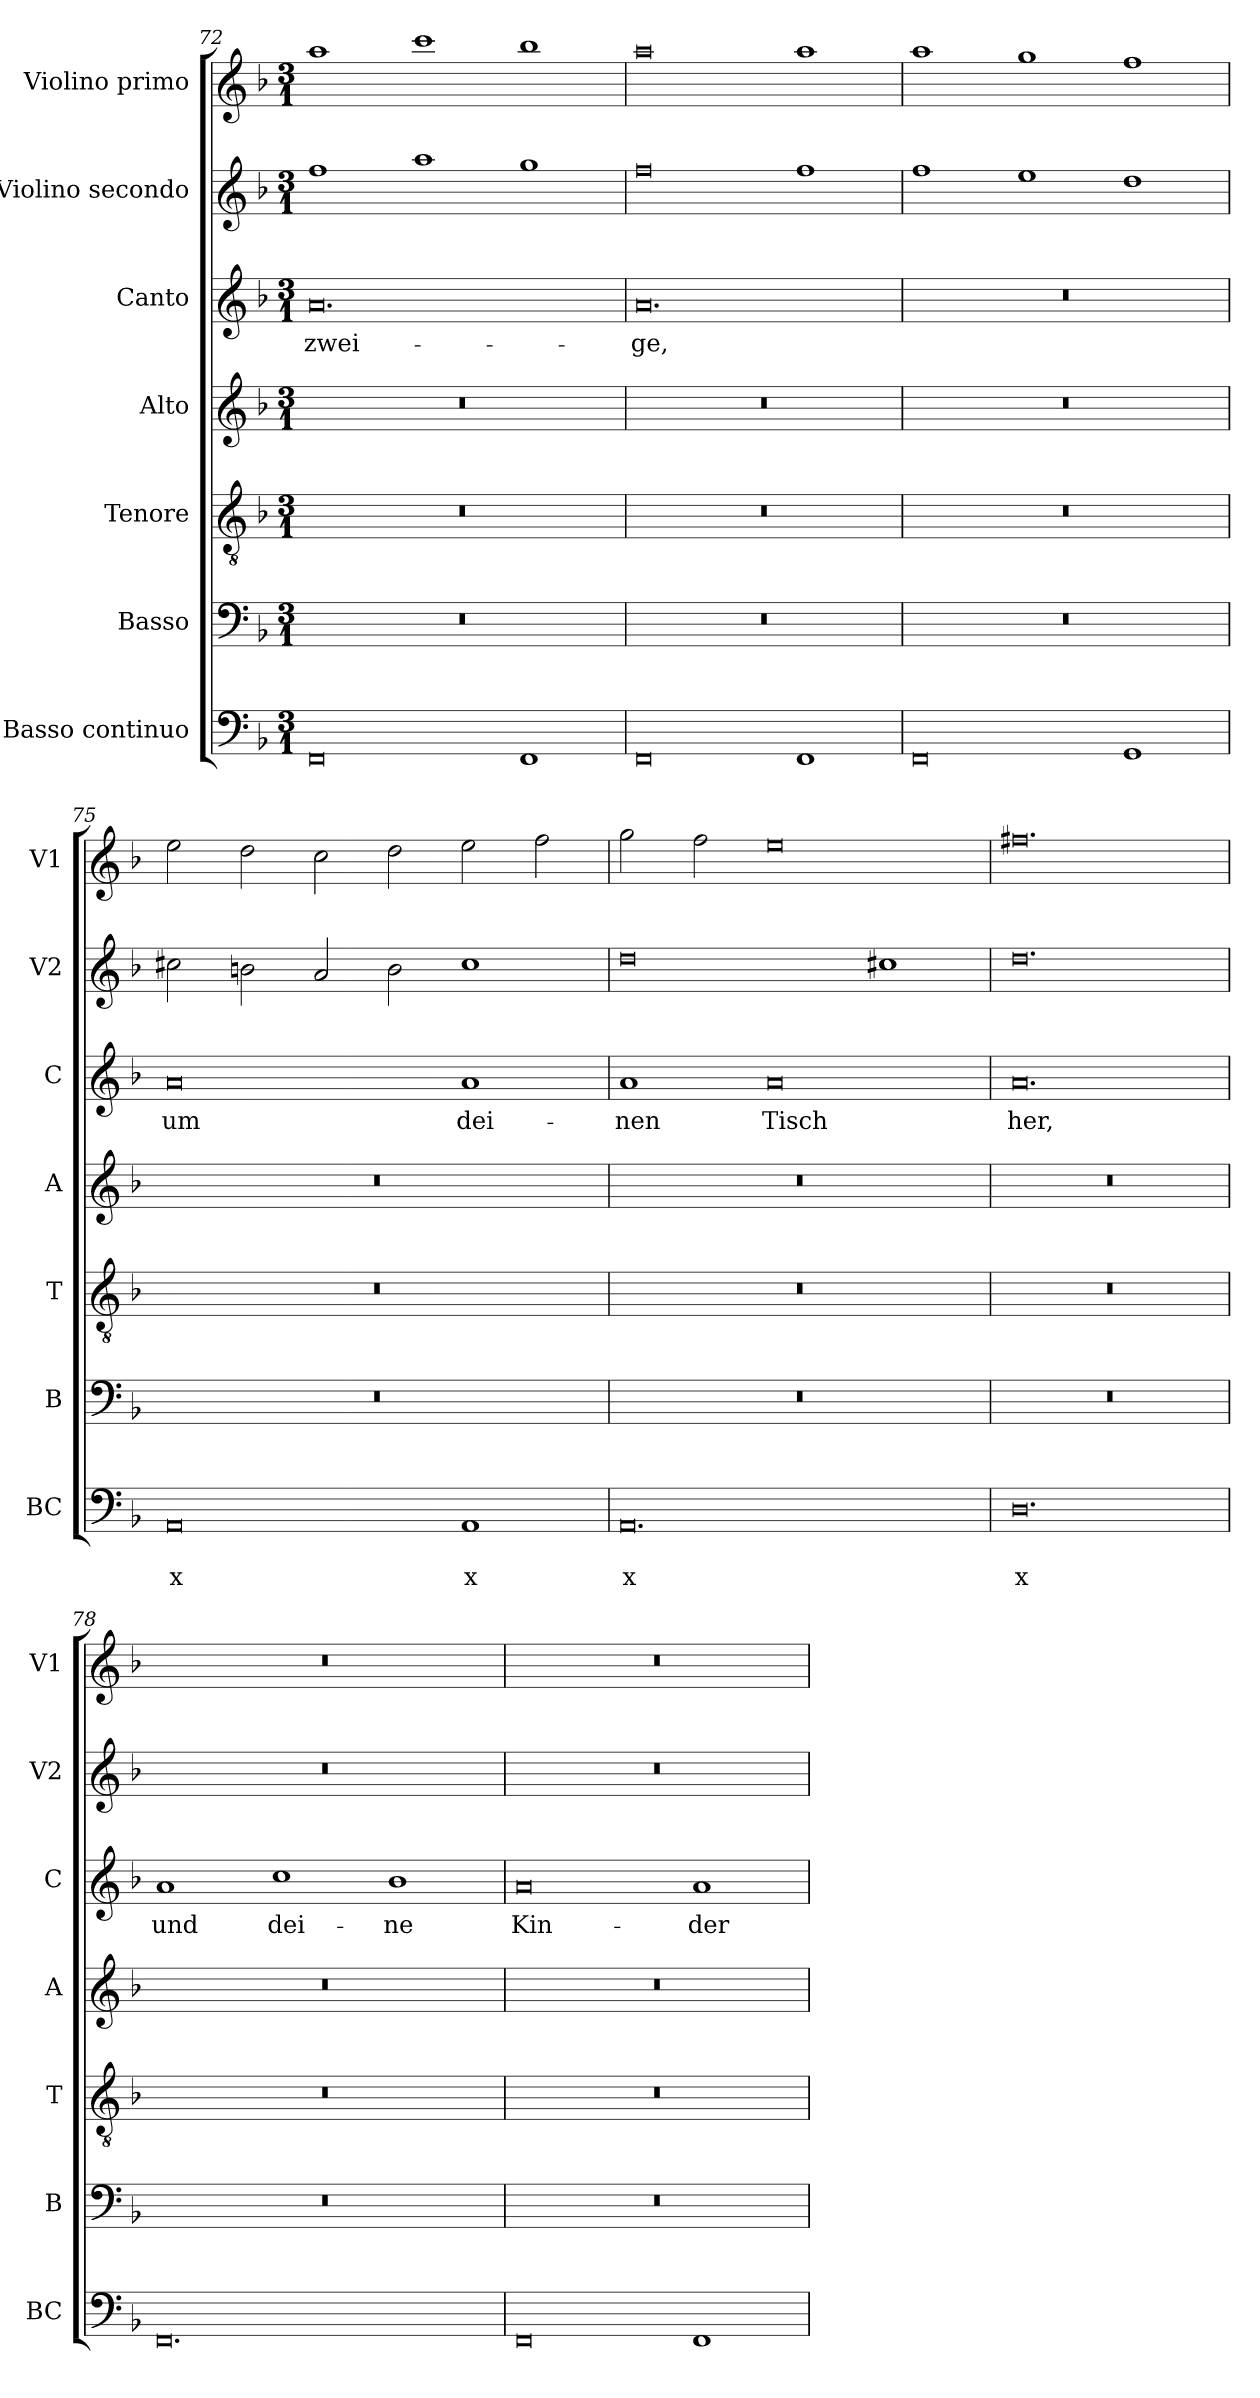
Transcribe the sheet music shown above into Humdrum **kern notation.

**kern	**text	**text	**kern	**kern	**kern	**kern	**text	**kern	**kern
*part7	*part7	*part7	*part6	*part5	*part4	*part3	*part3	*part2	*part1
*staff7	*staff7	*staff7	*staff6	*staff5	*staff4	*staff3	*staff3	*staff2	*staff1
*I"Basso continuo	*	*	*I"Basso	*I"Tenore	*I"Alto	*I"Canto	*	*I"Violino secondo	*I"Violino primo
*I'BC	*	*	*I'B	*I'T	*I'A	*I'C	*	*I'V2	*I'V1
!!LO:LB:g=z
*clefF4	*	*	*clefF4	*clefGv2	*clefG2	*clefG2	*	*clefG2	*clefG2
*k[b-]	*	*	*k[b-]	*k[b-]	*k[b-]	*k[b-]	*	*k[b-]	*k[b-]
*F:	*	*	*F:	*F:	*F:	*F:	*	*F:	*F:
*M3/1	*	*	*M3/1	*M3/1	*M3/1	*M3/1	*	*M3/1	*M3/1
=72	=72	=72	=72	=72	=72	=72	=72	=72	=72
!	!	!	!	!	!	!	!LO:LY:b	!	!
0FF	.	.	0.r	0.r	0.r	0.a	-zwei-	1ff	1aa
.	.	.	.	.	.	.	.	1aa	1ccc
1FF	.	.	.	.	.	.	.	1gg	1bb-
=73	=73	=73	=73	=73	=73	=73	=73	=73	=73
!	!	!	!	!	!	!	!LO:LY:b	!	!
0FF	.	.	0.r	0.r	0.r	0.a	-ge,	0ff	0aa
1FF	.	.	.	.	.	.	.	1ff	1aa
=74	=74	=74	=74	=74	=74	=74	=74	=74	=74
0FF	.	.	0.r	0.r	0.r	0.r	.	1ff	1aa
.	.	.	.	.	.	.	.	1ee	1gg
1GG	.	.	.	.	.	.	.	1dd	1ff
=75	=75	=75	=75	=75	=75	=75	=75	=75	=75
!	!	!LO:LY:b	!	!	!	!	!LO:LY:b	!	!
0AA	.	x	0.r	0.r	0.r	0a	um	2cc#X\	2ee\
.	.	.	.	.	.	.	.	2bn\	2dd\
.	.	.	.	.	.	.	.	2a/	2cc\
.	.	.	.	.	.	.	.	2b\	2dd\
!	!	!LO:LY:b	!	!	!	!	!LO:LY:b	!	!
1AA	.	x	.	.	.	1a	dei-	1cc#	2ee\
.	.	.	.	.	.	.	.	.	2ff\
=76	=76	=76	=76	=76	=76	=76	=76	=76	=76
!	!	!LO:LY:b	!	!	!	!	!LO:LY:b	!	!
0.AA	.	x	0.r	0.r	0.r	1a	-nen	0dd	2gg\
.	.	.	.	.	.	.	.	.	2ff\
!	!	!	!	!	!	!	!LO:LY:b	!	!
.	.	.	.	.	.	0a	Tisch	.	0ee
.	.	.	.	.	.	.	.	1cc#X	.
=77	=77	=77	=77	=77	=77	=77	=77	=77	=77
!	!	!LO:LY:b	!	!	!	!	!LO:LY:b	!	!
0.D	.	x	0.r	0.r	0.r	0.a	her,	0.dd	0.ff#X
=78	=78	=78	=78	=78	=78	=78	=78	=78	=78
!	!	!	!	!	!	!	!LO:LY:b	!	!
0.FF	.	.	0.r	0.r	0.r	1a	und	0.r	0.r
!	!	!	!	!	!	!	!LO:LY:b	!	!
.	.	.	.	.	.	1cc	dei-	.	.
!	!	!	!	!	!	!	!LO:LY:b	!	!
.	.	.	.	.	.	1b-	-ne	.	.
!!LO:PB:g=z
=79	=79	=79	=79	=79	=79	=79	=79	=79	=79
!	!	!	!	!	!	!	!LO:LY:b	!	!
0FF	.	.	0.r	0.r	0.r	0a	Kin-	0.r	0.r
!	!	!	!	!	!	!	!LO:LY:b	!	!
1FF	.	.	.	.	.	1a	-der	.	.
=	=	=	=	=	=	=	=	=	=
*-	*-	*-	*-	*-	*-	*-	*-	*-	*-
